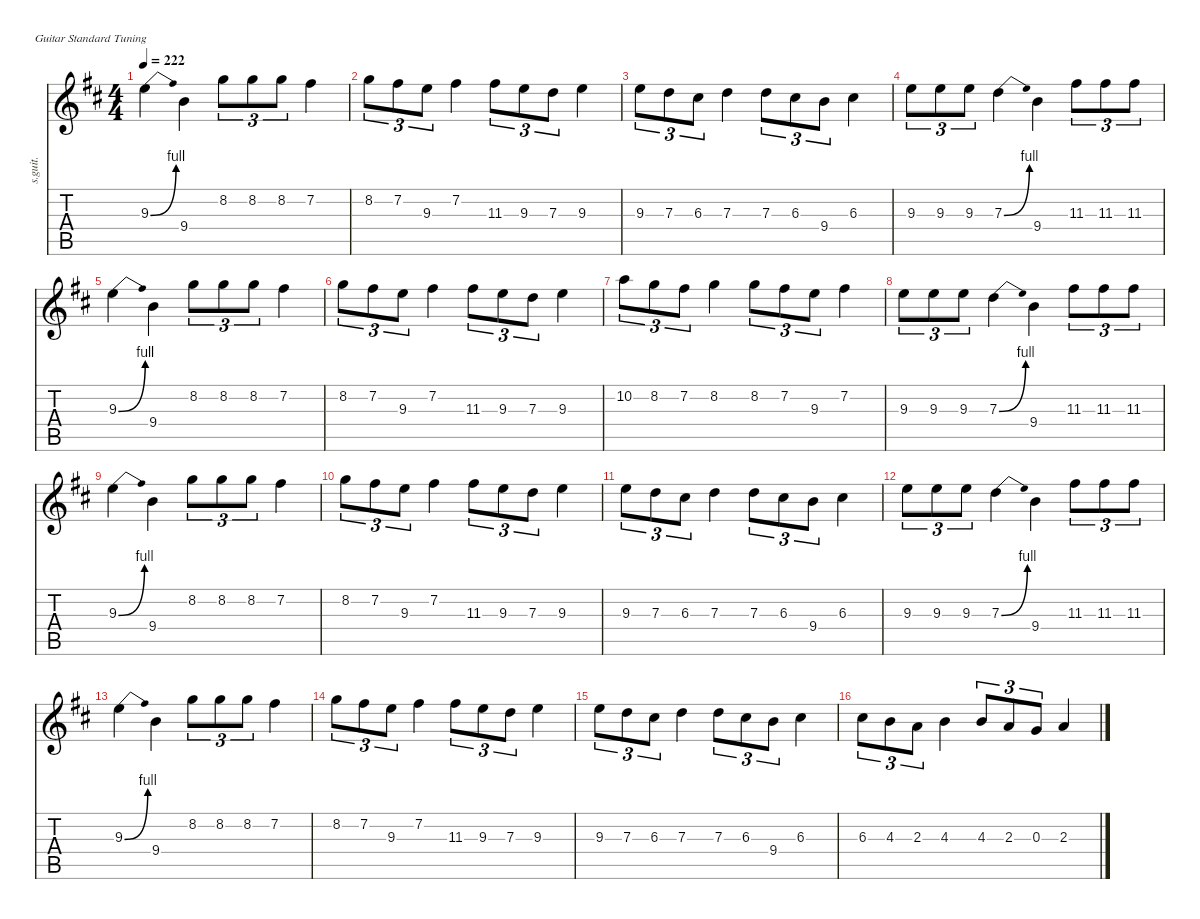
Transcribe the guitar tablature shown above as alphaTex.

\defaultSystemsLayout 4
\hideDynamics
\bracketExtendMode nobrackets
\otherSystemsTrackNameOrientation horizontal
\track ("Guitar 2" "s.guit.") {defaultSystemsLayout 32 instrument electricguitarclean}
\staff {score tabs}
\tuning (E4 B3 G3 D3 A2 E2)
\ts (4 4)
\tempo 222
\clef g2
\ks bminor
9.3{be (bend 0 0 30 4) acc forcenatural}.4{dy f beam Down} 9.4{acc forcenatural}.4{beam Down} 8.2{acc forcenatural}.8{tu (3 2) beam Down} 8.2{acc forcenatural}.8{tu (3 2) beam Down} 8.2{acc forcenatural}.8{tu (3 2) beam Down} 7.2{acc #}.4{beam Down} |
8.2{acc forcenatural}.8{tu (3 2) beam Down} 7.2{acc #}.8{tu (3 2) beam Down} 9.3{acc forcenatural}.8{tu (3 2) beam Down} 7.2{acc #}.4{beam Down} 11.3{acc #}.8{tu (3 2) beam Down} 9.3{acc forcenatural}.8{tu (3 2) beam Down} 7.3{acc forcenatural}.8{tu (3 2) beam Down} 9.3{acc forcenatural}.4{beam Down} |
9.3{acc forcenatural}.8{tu (3 2) beam Down} 7.3{acc forcenatural}.8{tu (3 2) beam Down} 6.3{acc #}.8{tu (3 2) beam Down} 7.3{acc forcenatural}.4{beam Down} 7.3{acc forcenatural}.8{tu (3 2) beam Down} 6.3{acc #}.8{tu (3 2) beam Down} 9.4{acc forcenatural}.8{tu (3 2) beam Down} 6.3{acc #}.4{beam Down} |
9.3{acc forcenatural}.8{tu (3 2) beam Down} 9.3{acc forcenatural}.8{tu (3 2) beam Down} 9.3{acc forcenatural}.8{tu (3 2) beam Down} 7.3{be (bend 0 0 30 4) acc forcenatural}.4{beam Down} 9.4{acc forcenatural}.4{beam Down} 11.3{acc #}.8{tu (3 2) beam Down} 11.3{acc #}.8{tu (3 2) beam Down} 11.3{acc #}.8{tu (3 2) beam Down} |
9.3{be (bend 0 0 30 4) acc forcenatural}.4{beam Down} 9.4{acc forcenatural}.4{beam Down} 8.2{acc forcenatural}.8{tu (3 2) beam Down} 8.2{acc forcenatural}.8{tu (3 2) beam Down} 8.2{acc forcenatural}.8{tu (3 2) beam Down} 7.2{acc #}.4{beam Down} |
8.2{acc forcenatural}.8{tu (3 2) beam Down} 7.2{acc #}.8{tu (3 2) beam Down} 9.3{acc forcenatural}.8{tu (3 2) beam Down} 7.2{acc #}.4{beam Down} 11.3{acc #}.8{tu (3 2) beam Down} 9.3{acc forcenatural}.8{tu (3 2) beam Down} 7.3{acc forcenatural}.8{tu (3 2) beam Down} 9.3{acc forcenatural}.4{beam Down} |
10.2{acc forcenatural}.8{tu (3 2) beam Down} 8.2{acc forcenatural}.8{tu (3 2) beam Down} 7.2{acc #}.8{tu (3 2) beam Down} 8.2{acc forcenatural}.4{beam Down} 8.2{acc forcenatural}.8{tu (3 2) beam Down} 7.2{acc #}.8{tu (3 2) beam Down} 9.3{acc forcenatural}.8{tu (3 2) beam Down} 7.2{acc #}.4{beam Down} |
9.3{acc forcenatural}.8{tu (3 2) beam Down} 9.3{acc forcenatural}.8{tu (3 2) beam Down} 9.3{acc forcenatural}.8{tu (3 2) beam Down} 7.3{be (bend 0 0 30 4) acc forcenatural}.4{beam Down} 9.4{acc forcenatural}.4{beam Down} 11.3{acc #}.8{tu (3 2) beam Down} 11.3{acc #}.8{tu (3 2) beam Down} 11.3{acc #}.8{tu (3 2) beam Down} |
9.3{be (bend 0 0 30 4) acc forcenatural}.4{beam Down} 9.4{acc forcenatural}.4{beam Down} 8.2{acc forcenatural}.8{tu (3 2) beam Down} 8.2{acc forcenatural}.8{tu (3 2) beam Down} 8.2{acc forcenatural}.8{tu (3 2) beam Down} 7.2{acc #}.4{beam Down} |
8.2{acc forcenatural}.8{tu (3 2) beam Down} 7.2{acc #}.8{tu (3 2) beam Down} 9.3{acc forcenatural}.8{tu (3 2) beam Down} 7.2{acc #}.4{beam Down} 11.3{acc #}.8{tu (3 2) beam Down} 9.3{acc forcenatural}.8{tu (3 2) beam Down} 7.3{acc forcenatural}.8{tu (3 2) beam Down} 9.3{acc forcenatural}.4{beam Down} |
9.3{acc forcenatural}.8{tu (3 2) beam Down} 7.3{acc forcenatural}.8{tu (3 2) beam Down} 6.3{acc #}.8{tu (3 2) beam Down} 7.3{acc forcenatural}.4{beam Down} 7.3{acc forcenatural}.8{tu (3 2) beam Down} 6.3{acc #}.8{tu (3 2) beam Down} 9.4{acc forcenatural}.8{tu (3 2) beam Down} 6.3{acc #}.4{beam Down} |
9.3{acc forcenatural}.8{tu (3 2) beam Down} 9.3{acc forcenatural}.8{tu (3 2) beam Down} 9.3{acc forcenatural}.8{tu (3 2) beam Down} 7.3{be (bend 0 0 30 4) acc forcenatural}.4{beam Down} 9.4{acc forcenatural}.4{beam Down} 11.3{acc #}.8{tu (3 2) beam Down} 11.3{acc #}.8{tu (3 2) beam Down} 11.3{acc #}.8{tu (3 2) beam Down} |
9.3{be (bend 0 0 30 4) acc forcenatural}.4{beam Down} 9.4{acc forcenatural}.4{beam Down} 8.2{acc forcenatural}.8{tu (3 2) beam Down} 8.2{acc forcenatural}.8{tu (3 2) beam Down} 8.2{acc forcenatural}.8{tu (3 2) beam Down} 7.2{acc #}.4{beam Down} |
8.2{acc forcenatural}.8{tu (3 2) beam Down} 7.2{acc #}.8{tu (3 2) beam Down} 9.3{acc forcenatural}.8{tu (3 2) beam Down} 7.2{acc #}.4{beam Down} 11.3{acc #}.8{tu (3 2) beam Down} 9.3{acc forcenatural}.8{tu (3 2) beam Down} 7.3{acc forcenatural}.8{tu (3 2) beam Down} 9.3{acc forcenatural}.4{beam Down} |
9.3{acc forcenatural}.8{tu (3 2) beam Down} 7.3{acc forcenatural}.8{tu (3 2) beam Down} 6.3{acc #}.8{tu (3 2) beam Down} 7.3{acc forcenatural}.4{beam Down} 7.3{acc forcenatural}.8{tu (3 2) beam Down} 6.3{acc #}.8{tu (3 2) beam Down} 9.4{acc forcenatural}.8{tu (3 2) beam Down} 6.3{acc #}.4{beam Down} |
6.3{acc #}.8{tu (3 2) beam Down} 4.3{acc forcenatural}.8{tu (3 2) beam Down} 2.3{acc forcenatural}.8{tu (3 2) beam Down} 4.3{acc forcenatural}.4{beam Down} 4.3{acc forcenatural}.8{tu (3 2) beam Up} 2.3{acc forcenatural}.8{tu (3 2) beam Up} 0.3{acc forcenatural}.8{tu (3 2) beam Up} 2.3{acc forcenatural}.4{beam Up}
